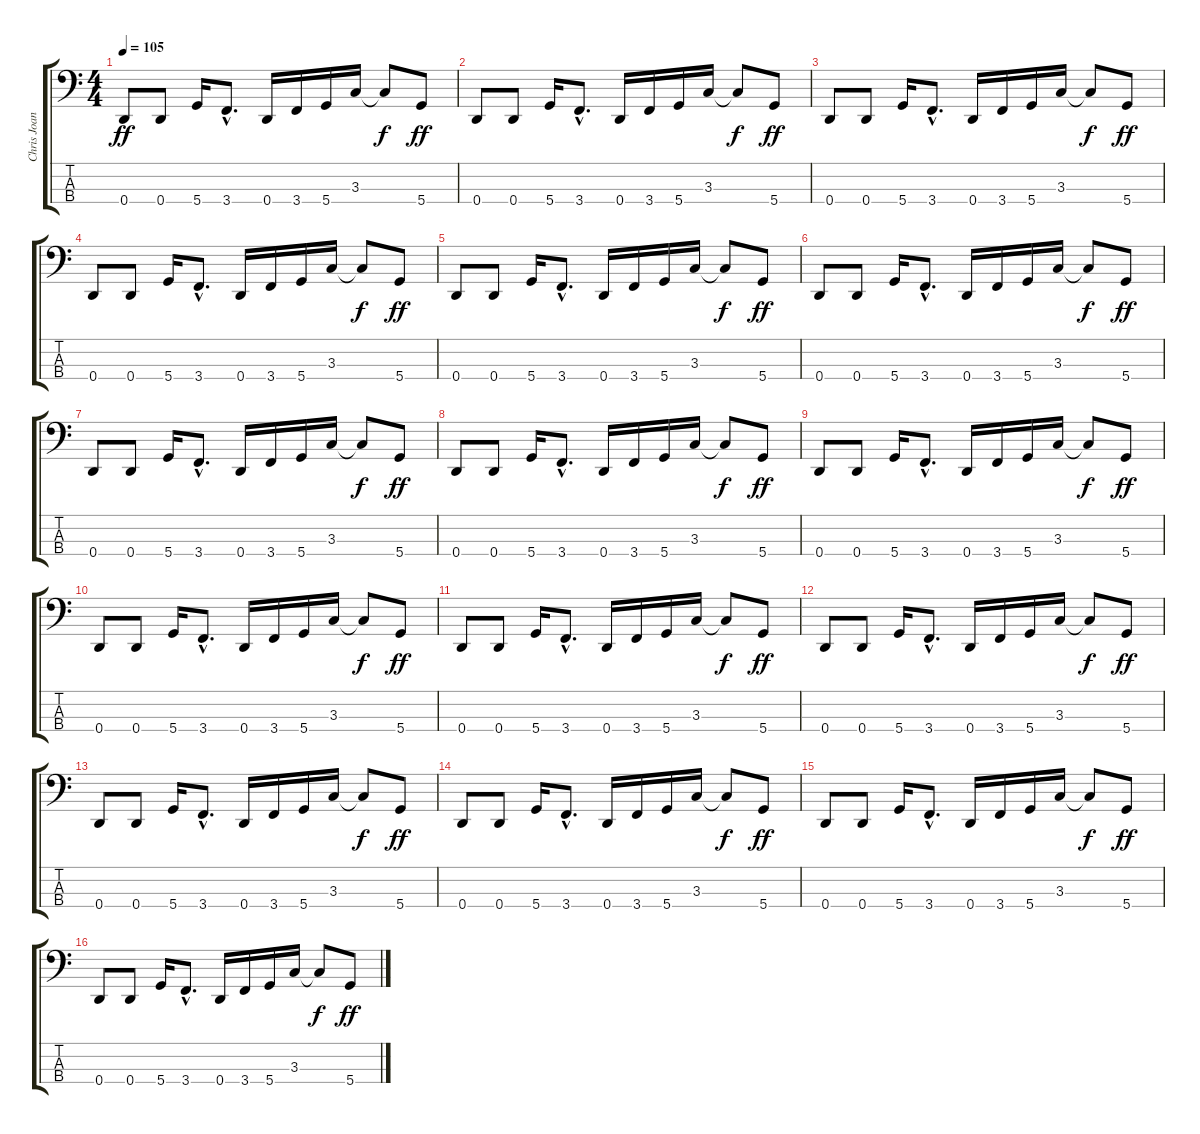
\track ("Chris Joannou (Basse)" "Chris Joan") {instrument electricbasspick}
\staff {score tabs}
\tuning (G2 D2 A1 D1) {hide}
\ts (4 4)
\tempo 105
\clef f4
\ks c
0.4.8{dy ff} 0.4.8 5.4.16 3.4{hac}.8{d} 0.4.16 3.4.16 5.4.16 3.3.16 3.3{t}.8{dy f} 5.4.8{dy ff} |
0.4.8 0.4.8 5.4.16 3.4{hac}.8{d} 0.4.16 3.4.16 5.4.16 3.3.16 3.3{t}.8{dy f} 5.4.8{dy ff} |
0.4.8 0.4.8 5.4.16 3.4{hac}.8{d} 0.4.16 3.4.16 5.4.16 3.3.16 3.3{t}.8{dy f} 5.4.8{dy ff} |
0.4.8 0.4.8 5.4.16 3.4{hac}.8{d} 0.4.16 3.4.16 5.4.16 3.3.16 3.3{t}.8{dy f} 5.4.8{dy ff} |
0.4.8 0.4.8 5.4.16 3.4{hac}.8{d} 0.4.16 3.4.16 5.4.16 3.3.16 3.3{t}.8{dy f} 5.4.8{dy ff} |
0.4.8 0.4.8 5.4.16 3.4{hac}.8{d} 0.4.16 3.4.16 5.4.16 3.3.16 3.3{t}.8{dy f} 5.4.8{dy ff} |
0.4.8 0.4.8 5.4.16 3.4{hac}.8{d} 0.4.16 3.4.16 5.4.16 3.3.16 3.3{t}.8{dy f} 5.4.8{dy ff} |
0.4.8 0.4.8 5.4.16 3.4{hac}.8{d} 0.4.16 3.4.16 5.4.16 3.3.16 3.3{t}.8{dy f} 5.4.8{dy ff} |
0.4.8 0.4.8 5.4.16 3.4{hac}.8{d} 0.4.16 3.4.16 5.4.16 3.3.16 3.3{t}.8{dy f} 5.4.8{dy ff} |
0.4.8 0.4.8 5.4.16 3.4{hac}.8{d} 0.4.16 3.4.16 5.4.16 3.3.16 3.3{t}.8{dy f} 5.4.8{dy ff} |
0.4.8 0.4.8 5.4.16 3.4{hac}.8{d} 0.4.16 3.4.16 5.4.16 3.3.16 3.3{t}.8{dy f} 5.4.8{dy ff} |
0.4.8 0.4.8 5.4.16 3.4{hac}.8{d} 0.4.16 3.4.16 5.4.16 3.3.16 3.3{t}.8{dy f} 5.4.8{dy ff} |
0.4.8 0.4.8 5.4.16 3.4{hac}.8{d} 0.4.16 3.4.16 5.4.16 3.3.16 3.3{t}.8{dy f} 5.4.8{dy ff} |
0.4.8 0.4.8 5.4.16 3.4{hac}.8{d} 0.4.16 3.4.16 5.4.16 3.3.16 3.3{t}.8{dy f} 5.4.8{dy ff} |
0.4.8 0.4.8 5.4.16 3.4{hac}.8{d} 0.4.16 3.4.16 5.4.16 3.3.16 3.3{t}.8{dy f} 5.4.8{dy ff} |
0.4.8 0.4.8 5.4.16 3.4{hac}.8{d} 0.4.16 3.4.16 5.4.16 3.3.16 3.3{t}.8{dy f} 5.4.8{dy ff}
